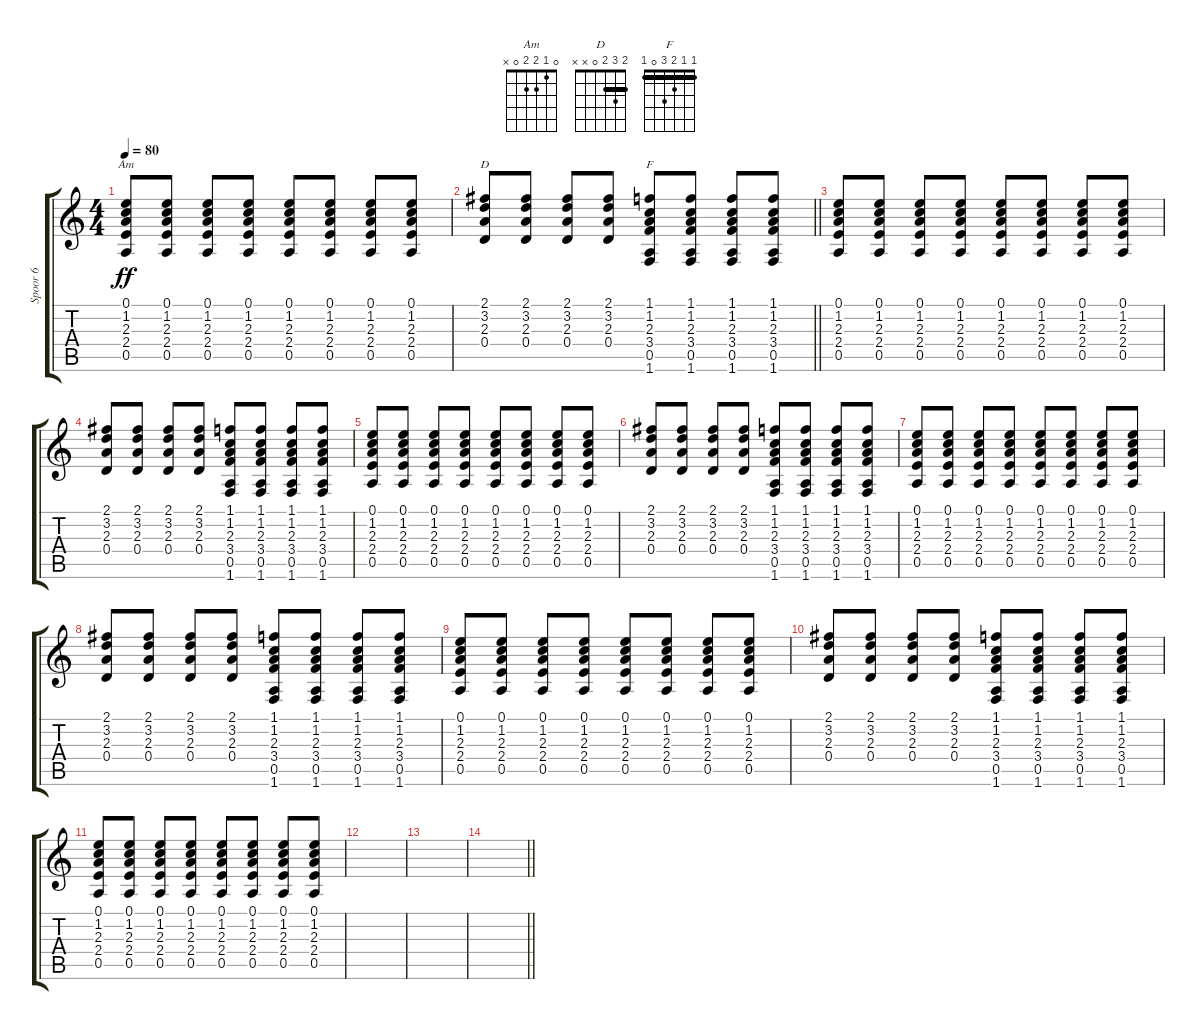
\track ("Spoor 6" "Spoor 6") {instrument distortionguitar}
\staff {score tabs}
\tuning (E4 B3 G3 D3 A2 E2) {hide}
\chord ("Am" 0 1 2 2 0 x)
\chord ("D" 2 3 2 0 x x) {barre 2}
\chord ("F" 1 1 2 3 0 1) {barre 1}
\ts (4 4)
\tempo 80
\clef g2
\ks c
(0.1 1.2 2.3 2.4 0.5).8{ch "Am" dy ff} (0.1 1.2 2.3 2.4 0.5).8 (0.1 1.2 2.3 2.4 0.5).8 (0.1 1.2 2.3 2.4 0.5).8 (0.1 1.2 2.3 2.4 0.5).8 (0.1 1.2 2.3 2.4 0.5).8 (0.1 1.2 2.3 2.4 0.5).8 (0.1 1.2 2.3 2.4 0.5).8 |
\barLineRight lightlight
(2.1 3.2 2.3 0.4).8{ch "D"} (2.1 3.2 2.3 0.4).8 (2.1 3.2 2.3 0.4).8 (2.1 3.2 2.3 0.4).8 (1.1 1.2 2.3 3.4 0.5 1.6).8{ch "F"} (1.1 1.2 2.3 3.4 0.5 1.6).8 (1.1 1.2 2.3 3.4 0.5 1.6).8 (1.1 1.2 2.3 3.4 0.5 1.6).8 |
(0.1 1.2 2.3 2.4 0.5).8 (0.1 1.2 2.3 2.4 0.5).8 (0.1 1.2 2.3 2.4 0.5).8 (0.1 1.2 2.3 2.4 0.5).8 (0.1 1.2 2.3 2.4 0.5).8 (0.1 1.2 2.3 2.4 0.5).8 (0.1 1.2 2.3 2.4 0.5).8 (0.1 1.2 2.3 2.4 0.5).8 |
(2.1 3.2 2.3 0.4).8 (2.1 3.2 2.3 0.4).8 (2.1 3.2 2.3 0.4).8 (2.1 3.2 2.3 0.4).8 (1.1 1.2 2.3 3.4 0.5 1.6).8 (1.1 1.2 2.3 3.4 0.5 1.6).8 (1.1 1.2 2.3 3.4 0.5 1.6).8 (1.1 1.2 2.3 3.4 0.5 1.6).8 |
(0.1 1.2 2.3 2.4 0.5).8 (0.1 1.2 2.3 2.4 0.5).8 (0.1 1.2 2.3 2.4 0.5).8 (0.1 1.2 2.3 2.4 0.5).8 (0.1 1.2 2.3 2.4 0.5).8 (0.1 1.2 2.3 2.4 0.5).8 (0.1 1.2 2.3 2.4 0.5).8 (0.1 1.2 2.3 2.4 0.5).8 |
(2.1 3.2 2.3 0.4).8 (2.1 3.2 2.3 0.4).8 (2.1 3.2 2.3 0.4).8 (2.1 3.2 2.3 0.4).8 (1.1 1.2 2.3 3.4 0.5 1.6).8 (1.1 1.2 2.3 3.4 0.5 1.6).8 (1.1 1.2 2.3 3.4 0.5 1.6).8 (1.1 1.2 2.3 3.4 0.5 1.6).8 |
(0.1 1.2 2.3 2.4 0.5).8 (0.1 1.2 2.3 2.4 0.5).8 (0.1 1.2 2.3 2.4 0.5).8 (0.1 1.2 2.3 2.4 0.5).8 (0.1 1.2 2.3 2.4 0.5).8 (0.1 1.2 2.3 2.4 0.5).8 (0.1 1.2 2.3 2.4 0.5).8 (0.1 1.2 2.3 2.4 0.5).8 |
(2.1 3.2 2.3 0.4).8 (2.1 3.2 2.3 0.4).8 (2.1 3.2 2.3 0.4).8 (2.1 3.2 2.3 0.4).8 (1.1 1.2 2.3 3.4 0.5 1.6).8 (1.1 1.2 2.3 3.4 0.5 1.6).8 (1.1 1.2 2.3 3.4 0.5 1.6).8 (1.1 1.2 2.3 3.4 0.5 1.6).8 |
(0.1 1.2 2.3 2.4 0.5).8 (0.1 1.2 2.3 2.4 0.5).8 (0.1 1.2 2.3 2.4 0.5).8 (0.1 1.2 2.3 2.4 0.5).8 (0.1 1.2 2.3 2.4 0.5).8 (0.1 1.2 2.3 2.4 0.5).8 (0.1 1.2 2.3 2.4 0.5).8 (0.1 1.2 2.3 2.4 0.5).8 |
(2.1 3.2 2.3 0.4).8 (2.1 3.2 2.3 0.4).8 (2.1 3.2 2.3 0.4).8 (2.1 3.2 2.3 0.4).8 (1.1 1.2 2.3 3.4 0.5 1.6).8 (1.1 1.2 2.3 3.4 0.5 1.6).8 (1.1 1.2 2.3 3.4 0.5 1.6).8 (1.1 1.2 2.3 3.4 0.5 1.6).8 |
(0.1 1.2 2.3 2.4 0.5).8 (0.1 1.2 2.3 2.4 0.5).8 (0.1 1.2 2.3 2.4 0.5).8 (0.1 1.2 2.3 2.4 0.5).8 (0.1 1.2 2.3 2.4 0.5).8 (0.1 1.2 2.3 2.4 0.5).8 (0.1 1.2 2.3 2.4 0.5).8 (0.1 1.2 2.3 2.4 0.5).8 |
|
|
\barLineRight lightlight
